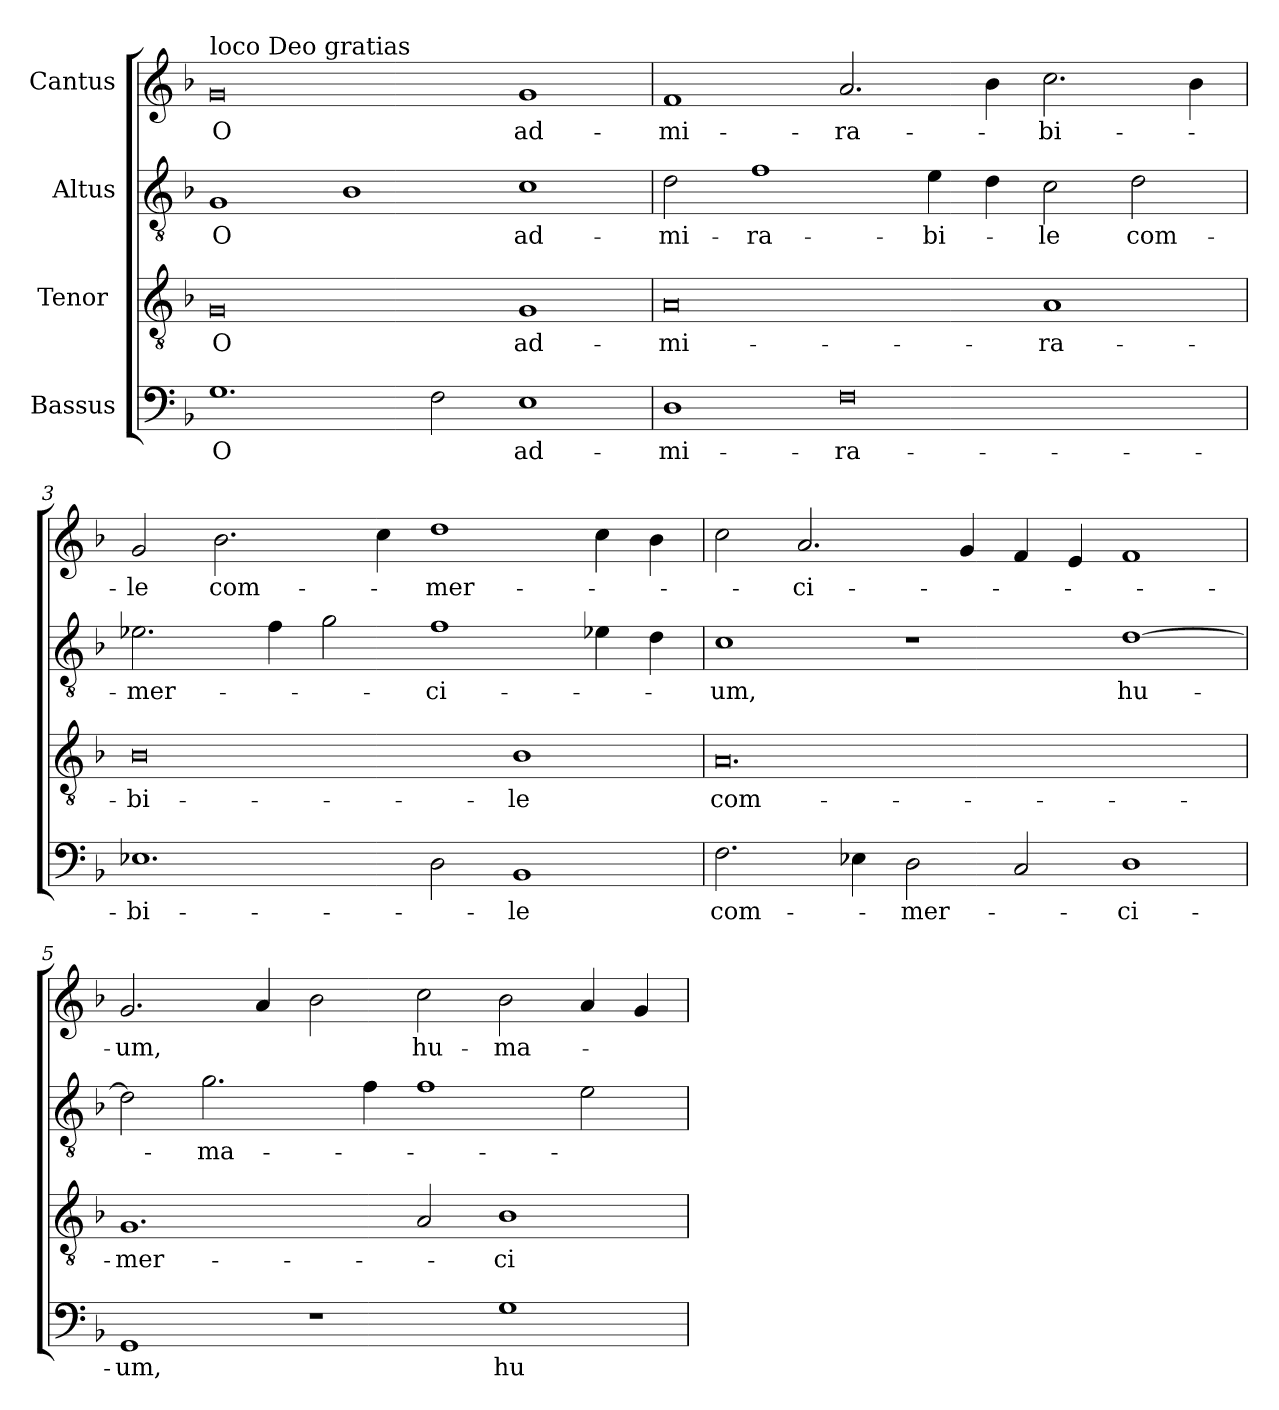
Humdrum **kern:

**kern	**text	**kern	**text	**kern	**text	**kern	**text
*part4	*part4	*part3	*part3	*part2	*part2	*part1	*part1
*staff4	*staff4	*staff3	*staff3	*staff2	*staff2	*staff1	*staff1
*I"Bassus	*	*I"Tenor 	*	*I"Altus	*	*I"Cantus	*
*clefF4	*	*clefGv2	*	*clefGv2	*	*clefG2	*
*k[b-]	*	*k[b-]	*	*k[b-]	*	*k[b-]	*
*F:	*	*F:	*	*F:	*	*F:	*
=1	=1	=1	=1	=1	=1	=1	=1
!	!	!	!	!	!	!LO:TX:a:t=loco Deo gratias	!
1.G\	O	0G/	O	1G/	O	0g/	O
.	.	.	.	1B-\	.	.	.
2F\	.	.	.	.	.	.	.
1E\	ad-	1G/	ad-	1c\	ad-	1g/	ad-
=2	=2	=2	=2	=2	=2	=2	=2
1D\	-mi-	0A/	-mi-	2d\	-mi-	1f/	-mi-
.	.	.	.	1f\	-ra-	.	.
0F\	-ra-	.	.	.	.	2.a/	-ra-
.	.	.	.	4e\	-bi-	.	.
.	.	.	.	4d\	.	4b-\	.
.	.	1A/	-ra-	2c\	-le	2.cc\	-bi-
.	.	.	.	2d\	com-	.	.
.	.	.	.	.	.	4b-\	.
=3	=3	=3	=3	=3	=3	=3	=3
1.E-X\	-bi-	0B-\	-bi-	2.e-X\	-mer-	2g/	-le
.	.	.	.	.	.	2.b-\	com-
.	.	.	.	4f\	.	.	.
.	.	.	.	2g\	.	.	.
.	.	.	.	.	.	4cc\	.
2D\	.	.	.	1f\	-ci-	1dd\	-mer-
1BB-/	-le	1B-\	-le	.	.	.	.
.	.	.	.	4e-X\	.	4cc\	.
.	.	.	.	4d\	.	4b-\	.
!!LO:LB:g=z
=4	=4	=4	=4	=4	=4	=4	=4
2.F\	com-	0.A/	com-	1c\	-um,	2cc\	.
.	.	.	.	.	.	2.a/	-ci-
4E-X\	.	.	.	.	.	.	.
2D\	-mer-	.	.	1r	.	.	.
.	.	.	.	.	.	4g/	.
2C/	.	.	.	.	.	4f/	.
.	.	.	.	.	.	4e/	.
1D\	-ci-	.	.	[1d\	hu-	1f/	.
=5	=5	=5	=5	=5	=5	=5	=5
1GG/	-um,	1.G/	-mer-	2d\]	.	2.g/	-um,
.	.	.	.	2.g\	-ma-	.	.
.	.	.	.	.	.	4a/	.
1r	.	.	.	.	.	2b-\	.
.	.	.	.	4f\	.	.	.
.	.	2A/	.	1f\	.	2cc\	hu-
1G\	hu-	1B-\	-ci-	.	.	2b-\	-ma-
.	.	.	.	2e\	.	4a/	.
.	.	.	.	.	.	4g/	.
=	=	=	=	=	=	=	=
*-	*-	*-	*-	*-	*-	*-	*-
